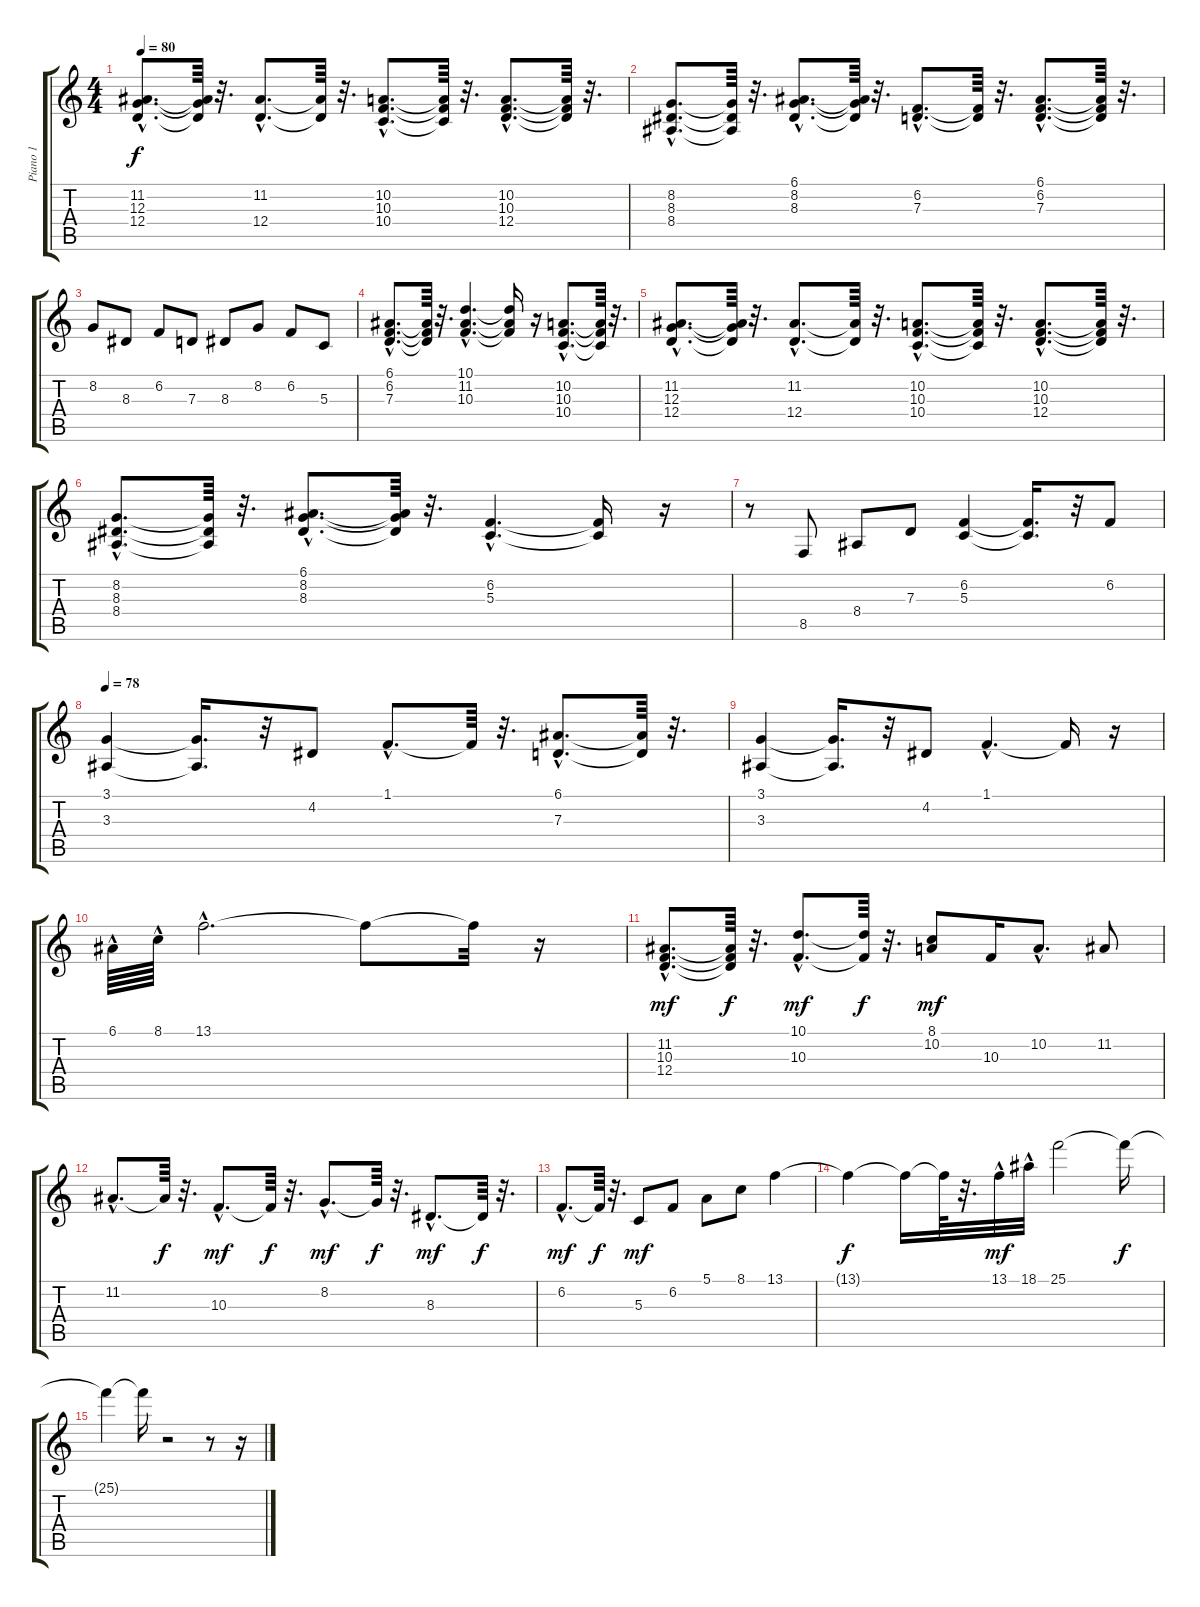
\track ("Piano 1" "Piano 1") {instrument acousticgrandpiano}
\staff {score tabs}
\tuning (E4 B3 G3 D3 A2 E2) {hide}
\ts (4 4)
\tempo 80
\clef g2
\ks c
(11.2{hac} 12.3{hac} 12.4{hac}).8{d dy f} (11.2{t} 12.3{t} 12.4{t}).64 r.32{d} (11.2{hac} 12.4{hac}).8{d} (11.2{t} 12.4{t}).64 r.32{d} (10.2{hac} 10.3{hac} 10.4{hac}).8{d} (10.2{t} 10.3{t} 10.4{t}).64 r.32{d} (10.2{hac} 10.3{hac} 12.4{hac}).8{d} (10.2{t} 10.3{t} 12.4{t}).64 r.32{d} |
(8.2{hac} 8.3{hac} 8.4{hac}).8{d} (8.2{t} 8.3{t} 8.4{t}).64 r.32{d} (6.1{hac} 8.2{hac} 8.3{hac}).8{d} (6.1{t} 8.2{t} 8.3{t}).64 r.32{d} (6.2{hac} 7.3{hac}).8{d} (6.2{t} 7.3{t}).64 r.32{d} (6.1{hac} 6.2{hac} 7.3{hac}).8{d} (6.1{t} 6.2{t} 7.3{t}).64 r.32{d} |
8.2.8 8.3.8 6.2.8 7.3.8 8.3.8 8.2.8 6.2.8 5.3.8 |
(6.1{hac} 6.2{hac} 7.3{hac}).8{d} (6.1{t} 6.2{t} 7.3{t}).64 r.32{d} (10.1{hac} 11.2{hac} 10.3{hac}).4{d} (10.1{t} 11.2{t} 10.3{t}).16 r.16 (10.2{hac} 10.3{hac} 10.4{hac}).8{d} (10.2{t} 10.3{t} 10.4{t}).64 r.32{d} |
(11.2{hac} 12.3{hac} 12.4{hac}).8{d} (11.2{t} 12.3{t} 12.4{t}).64 r.32{d} (11.2{hac} 12.4{hac}).8{d} (11.2{t} 12.4{t}).64 r.32{d} (10.2{hac} 10.3{hac} 10.4{hac}).8{d} (10.2{t} 10.3{t} 10.4{t}).64 r.32{d} (10.2{hac} 10.3{hac} 12.4{hac}).8{d} (10.2{t} 10.3{t} 12.4{t}).64 r.32{d} |
(8.2{hac} 8.3{hac} 8.4{hac}).8{d} (8.2{t} 8.3{t} 8.4{t}).64 r.32{d} (6.1{hac} 8.2{hac} 8.3{hac}).8{d} (6.1{t} 8.2{t} 8.3{t}).64 r.32{d} (6.2{hac} 5.3{hac}).4{d} (6.2{t} 5.3{t}).16 r.16 |
r.8 8.5.8 8.4.8 7.3.8 (6.2 5.3).4 (6.2{t} 5.3{t}).16{d} r.32 6.2.8 |
\tempo 78
(3.1 3.3).4 (3.1{t} 3.3{t}).16{d} r.32 4.2.8 1.1{hac}.8{d} 1.1{t}.64 r.32{d} (6.1{hac} 7.3{hac}).8{d} (6.1{t} 7.3{t}).64 r.32{d} |
(3.1 3.3).4 (3.1{t} 3.3{t}).16{d} r.32 4.2.8 1.1{hac}.4{d} 1.1{t}.16 r.16 |
6.1{hac}.64 8.1{hac}.64 13.1{hac}.2{d} 13.1{t}.8 13.1{t}.32 r.16 |
(11.2{hac} 10.3{hac} 12.4{hac}).8{d dy mf} (11.2{t} 10.3{t} 12.4{t}).64{dy f} r.32{d} (10.1{hac} 10.3{hac}).8{d dy mf} (10.1{t} 10.3{t}).64{dy f} r.32{d} (8.1 10.2).8{dy mf} 10.3.16 10.2{hac}.8{d} 11.2.8 |
11.2{hac}.8{d} 11.2{t}.64{dy f} r.32{d} 10.3{hac}.8{d dy mf} 10.3{t}.64{dy f} r.32{d} 8.2{hac}.8{d dy mf} 8.2{t}.64{dy f} r.32{d} 8.3{hac}.8{d dy mf} 8.3{t}.64{dy f} r.32{d} |
6.2{hac}.8{d dy mf} 6.2{t}.64{dy f} r.32{d} 5.3.8{dy mf} 6.2.8 5.1.8 8.1.8 13.1.4 |
13.1{t}.4{dy f} 13.1{t}.16 13.1{t}.64 r.32{d} 13.1{hac}.32{dy mf} 18.1{hac}.32 25.1.2 25.1{t}.16{dy f} |
25.1{t}.4 25.1{t}.16 r.2 r.8 r.16
